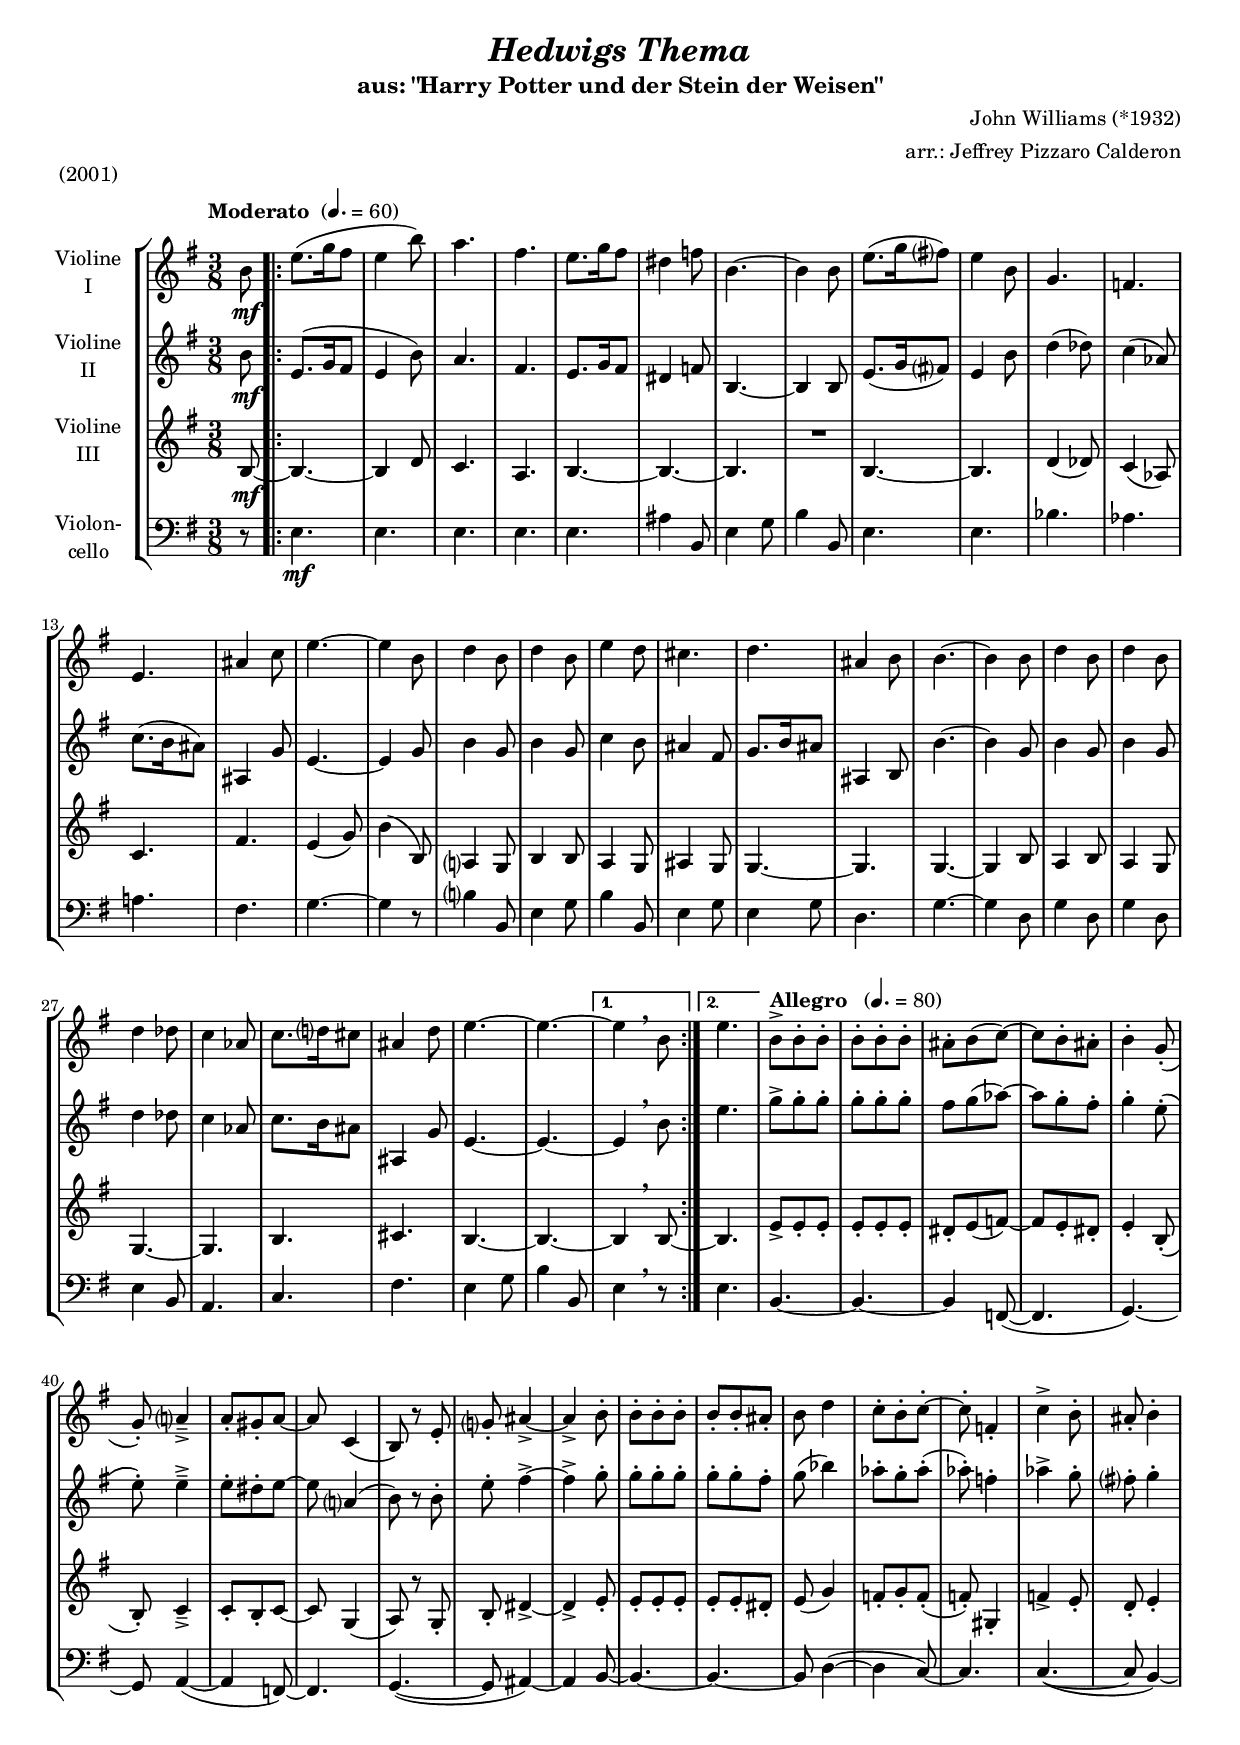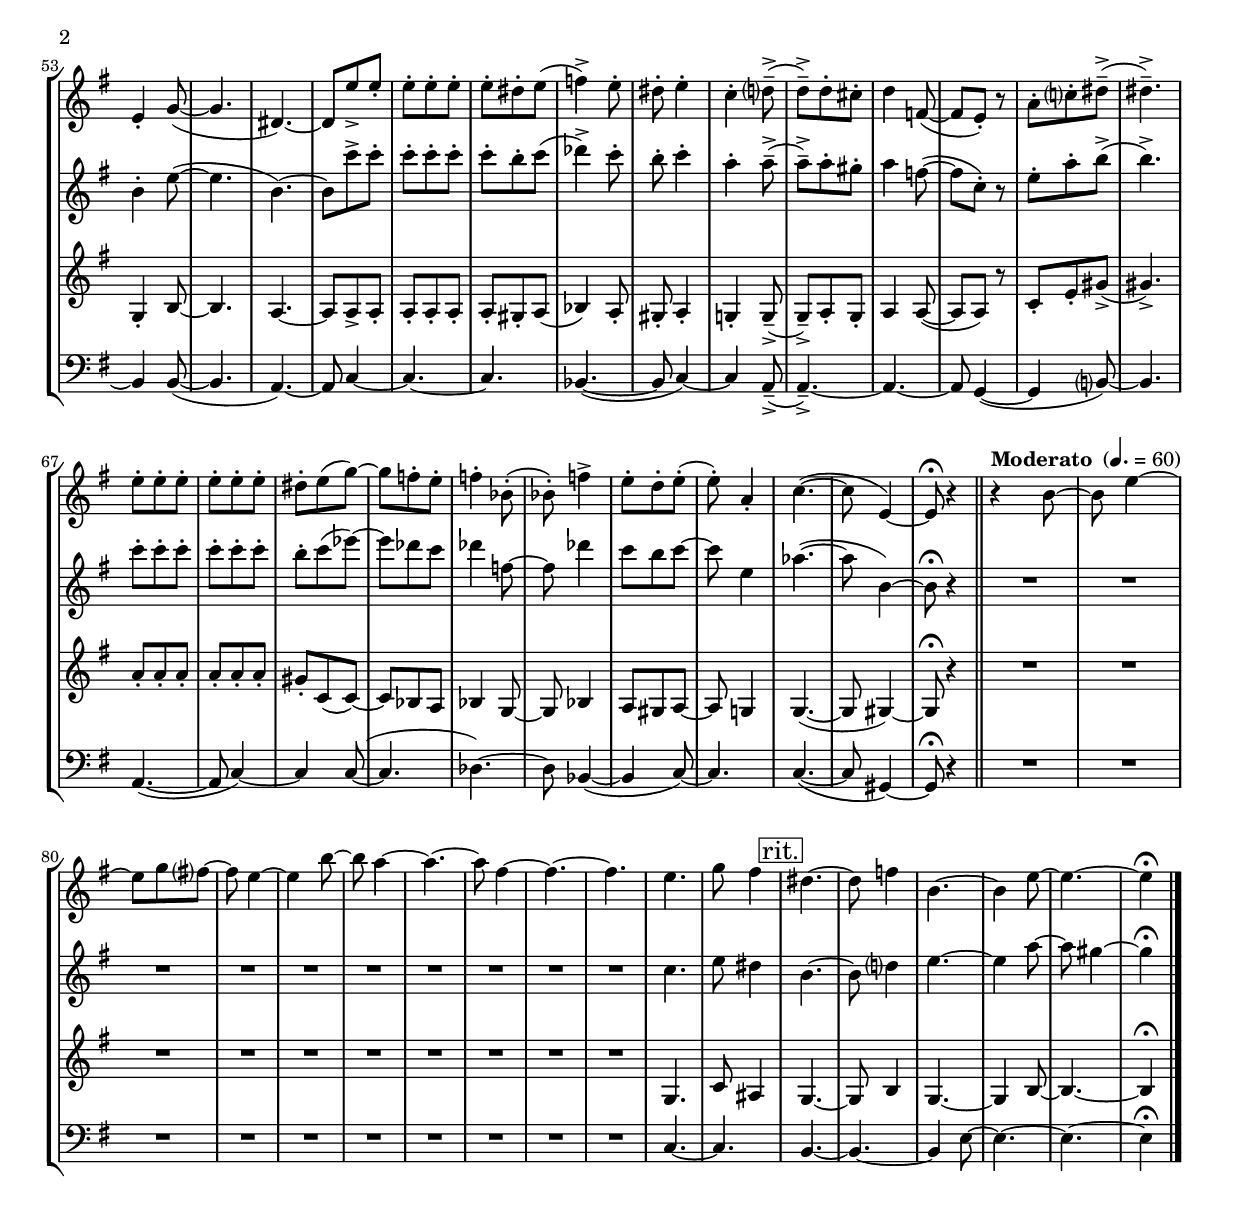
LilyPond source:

\version "2.14.2"
\include "deutsch.ly"

#(set-global-staff-size 17.8)

\header {
  title     = \markup \bold \italic "Hedwigs Thema"
  subtitle  = "aus: \"Harry Potter und der Stein der Weisen\""
  composer  = "John Williams (*1932)"
  arranger  = "arr.: Jeffrey Pizzaro Calderon"
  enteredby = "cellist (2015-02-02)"
  piece     = "(2001)"
}

voiceconsts = {
  \key g \major
  \time 3/8
  %\numericTimeSignature
  \compressFullBarRests
%  \set tupletSpannerDuration = #(ly:make-moment 1 4)
  % Set default beaming for all staves
%  \set Timing.beamExceptions = #'()
%  \set Timing.baseMoment     = #(ly:make-moment 1 4)
%  \set Timing.beatStructure  = #'(1 1 1 1)
}

mihi = "clarinet"
mist = "string ensemble 1"
miba = "drawbar organ"
mikl = "harpsichord"
%mikl = "acoustic grand"

introa = { \tempo "Moderato " 4.=60 }
introb = { \tempo "Allegro  " 4.=80 }

rit = \mark \markup \box "rit."

va = \relative c'' {
  \voiceconsts

  \introa
  \partial 8 h8\mf
  \repeat volta 2 {
    e8.( g16 fis8
    e4 h'8)
    a4.
    fis
    e8. g16 fis8
    dis4 f8
    h,4.~
    h4 h8
    e8.( g16 fis?8)
    e4 h8

    g4.
    f
    e
    ais4 c8
    e4.~
    e4 h8
    d4 h8
    d4 h8
    e4 d8
    cis4.

    d
    ais4 h8
    h4.~
    h4 h8
    d4 h8
    d4 h8
    d4 des8
    c4 as8
    c8. d?16 cis8
    ais4 d8
    e4.~

    e~
  }
  \alternative {
    { e4 \breathe h8 }
    { e4. }
  }

  \introb
  h8-> h-. h-.
  h-. h-. h-.
  ais-. h( c)~
  c h-. ais-.
  h4-. g8(-.
  g)-. a?4--->
  a8-. gis-. a~
  a c,4(

  h8) r e-.
  g?-. ais4~->
  ais-> h8-.
  h-. h-. h-.
  h-. h-. ais-.
  h d4
  c8-. h-. c~-.
  c-. f,4-.
  c'-> h8-.
  ais-. h4-.

  e,-. g8(~
  g4.
  dis)~
  dis8 e'-> e-.
  e-. e-. e-.
  e-. dis-. e(
  f4)-> e8-.
  dis-. e4-.
  c-. d?8(--->
  d)---> d-. cis-.
  d4 f,8(~

  f e)-. r
  a-. c?-. dis(--->
  dis4.)--->
  e8-. e-. e-.
  e-. e-. e-.
  dis-. e( g)~
  g f-. e-.
  f4-. b,8(-.
  b)-. f'4->

  e8-. d-. e(-.
  e)-. a,4-.
  c4.(~
  c8 e,4)~
  e8\fermata r4 \bar "||"

  \introa
  r h'8~
  h e4~
  e8 g fis?~
  fis e4~
  e h'8~
  h a4~

  a4.~
  a8 fis4~
  fis4.~
  fis
  e
  g8 fis4 \rit
  dis4.~
  dis8 f4
  h,4.~
  h4 e8~
  e4.~
  e4\fermata \bar "|."
}

vb = \relative c'' {
  \voiceconsts

  \introa
  \partial 8 h8\mf
  \repeat volta 2 {
    e,8.( g16 fis8
    e4 h'8)
    a4.
    fis
    e8. g16 fis8
    dis4 f8
    h,4.~
    h4 h8
    e8.( g16 fis?8)
    e4 h'8

    d4( des8)
    c4( as8)
    c8.( h16 ais8)
    ais,4 g'8
    e4.~
    e4 g8
    h4 g8
    h4 g8
    c4 h8
    ais4 fis8

    g8. h16 ais8
    ais,4 h8
    h'4.~
    h4 g8
    h4 g8
    h4 g8
    d'4 des8
    c4 as8
    c8. h16 ais8
    ais,4 g'8
    e4.~

    e~
  }
  \alternative {
    { e4 \breathe h'8 }
    { e4. }
  }

  \introb
  g8-> g-. g-.
  g-. g-. g-.
  fis g( as)~
  as g-. fis-.
  g4-. e8(-.
  e)-. e4--->
  e8-. dis-. e~
  e a,?4(

  h8) r h-.
  e-. fis4~->
  fis-> g8-.
  g-. g-. g-.
  g-. g-. fis-.
  g( b4)
  as8-. g-. as(-.
  as)-. f4-.
  as-> g8-.
  fis?-. g4-.

  h,-. e8(~
  e4.
  h)~
  h8 c'-> c-.
  c-. c-. c-.
  c-. h-. c(
  des4)-> c8-.
  h-. c4-.
  a-. a8(--->
  a)---> a-. gis-.
  a4 f8(~

  f c)-. r
  e-. a-. h(->
  h4.)->
  c8-. c-. c-.
  c-. c-. c-.
  h-. c( es)~
  es des c
  des4 f,8~
  f des'4

  c8 h c~
  c e,4
  as4.(~
  as8 h,4)~
  h8\fermata r4 \bar "||"

  \introa
  R4.*10
  c4.
  e8 dis4 \rit
  h4.~
  h8 d?4
  e4.~
  e4 a8~
  a gis4~
  gis4\fermata \bar "|."
}

vc = \relative c' {
  \voiceconsts

  \introa
  \partial 8 h8~\mf
  \repeat volta 2 {
    h4.~
    h4 d8
    c4.
    a
    h~
    h~
    h
    R4.
    h4.~
    h

    d4( des8)
    c4( as8)
    c4.
    fis
    e4( g8)
    h4( h,8)
    a?4 g8
    h4 h8
    a4 g8
    ais4 g8

    g4.~
    g
    g~
    g4 h8
    a4 h8
    a4 g8
    g4.~
    g
    h
    cis
    h~

    h~
  }
  \alternative {
    { h4 \breathe h8~ }
    { h4. }
  }

  \introb
  e8-> e-. e-.
  e-. e-. e-.
  dis-. e( f)~
  f e-. dis-.
  e4-. h8(-.
  h)-. c4--->
  c8-. h-. c~
  c g4(

  a8) r g-.
  h-. dis4~->
  dis-> e8-.
  e-. e-. e-.
  e-. e-. dis-.
  e( g4)
  f8-. g-. f(-.
  f)-. gis,4-.
  f'-> e8-.
  d-. e4-.

  g,-. h8~
  h4.
  a~
  a8 a-> a-.
  a-. a-. a-.
  a-. gis-. a(
  b4) a8-.
  gis-. a4-.
  g!-. g8(--->
  g)---> a-. g-.
  a4 a8(~

  a a) r
  c-. e-. gis(->
  gis4.)->
  a8-. a-. a-.
  a-. a-. a-.
  gis-. c,( c)~
  c b a
  b4 g8~
  g b4

  a8 gis a~
  a g!4
  g4.(~
  g8 gis4)~
  gis8\fermata r4 \bar "||"

  \introa
  R4.*10
  g4.
  c8 ais4 \rit
  g4.~
  g8 h4
  g4.~
  g4 h8~
  h4.~
  h4\fermata \bar "|."
}

vd = \relative c {
  \voiceconsts
  \clef "bass"

  \introa
  \partial 8 r8
  \repeat volta 2 {
    e4.\mf
    e
    e
    e
    e
    ais4 h,8
    e4 g8
    h4 h,8
    e4.
    e

    b'
    as
    a!
    fis
    g~
    g4 r8
    h?4 h,8
    e4 g8
    h4 h,8
    e4 g8

    e4 g8
    d4.
    g~
    g4 d8
    g4 d8
    g4 d8
    e4 h8
    a4.
    c
    fis	
    e4 g8

    h4 h,8
  }
  \alternative {
    { e4 \breathe r8 }
    { e4. }
  }

  \introb
  h~
  h~
  h4 f8(~
  f4.
  g)~
  g8 a4(~
  a f8)~
  f4.

  g(~
  g8 ais4)~
  ais h8~
  h4.~
  h~
  h8 d4(~
  d c8)~
  c4.
  c(~
  c8 h4)~

  h h8(~
  h4.
  a)~
  a8 c4~
  c4.~
  c
  b(~
  b8 c4)~
  c a8(--->
  a4.)~--->
  a~

  a8 g4(~
  g h?8)~
  h4.
  a(~
  a8 c4)~
  c c8(~
  c4.
  des)~
  des8 b4(~

  b4 c8)~
  c4.
  c(~
  c8 gis4)~
  gis8\fermata r4 \bar "||"

  \introa
  R4.*10
  c4.~
  c \rit
  h~
  h~
  h4 e8~
  e4.~
  e~
  e4\fermata \bar "|."
}


music = \new StaffGroup <<
      \new Staff {
        \set Staff.midiInstrument = \mist
        \set Staff.instrumentName = \markup \center-column { "Violine" "I" }
        \transpose g g { \va }
      }

      \new Staff {
        \set Staff.midiInstrument = \mist
        \set Staff.instrumentName = \markup \center-column { "Violine" "II" }
        \transpose g g { \vb }
      }

      \new Staff {
        \set Staff.midiInstrument = \mist
        \set Staff.instrumentName = \markup \center-column { "Violine" "III" }
        \transpose g g { \vc }
      }

      \new Staff {
        \set Staff.midiInstrument = \miba
        \set Staff.instrumentName = \markup \center-column { "Violon-" "cello" }
        \transpose g g { \vd }
      }
>>

\book {
  \score {
   \music
    \layout {}
  }

  \score {
    \unfoldRepeats \music

    \midi {
      \context {
        \Score
      }
    }
  }
}
